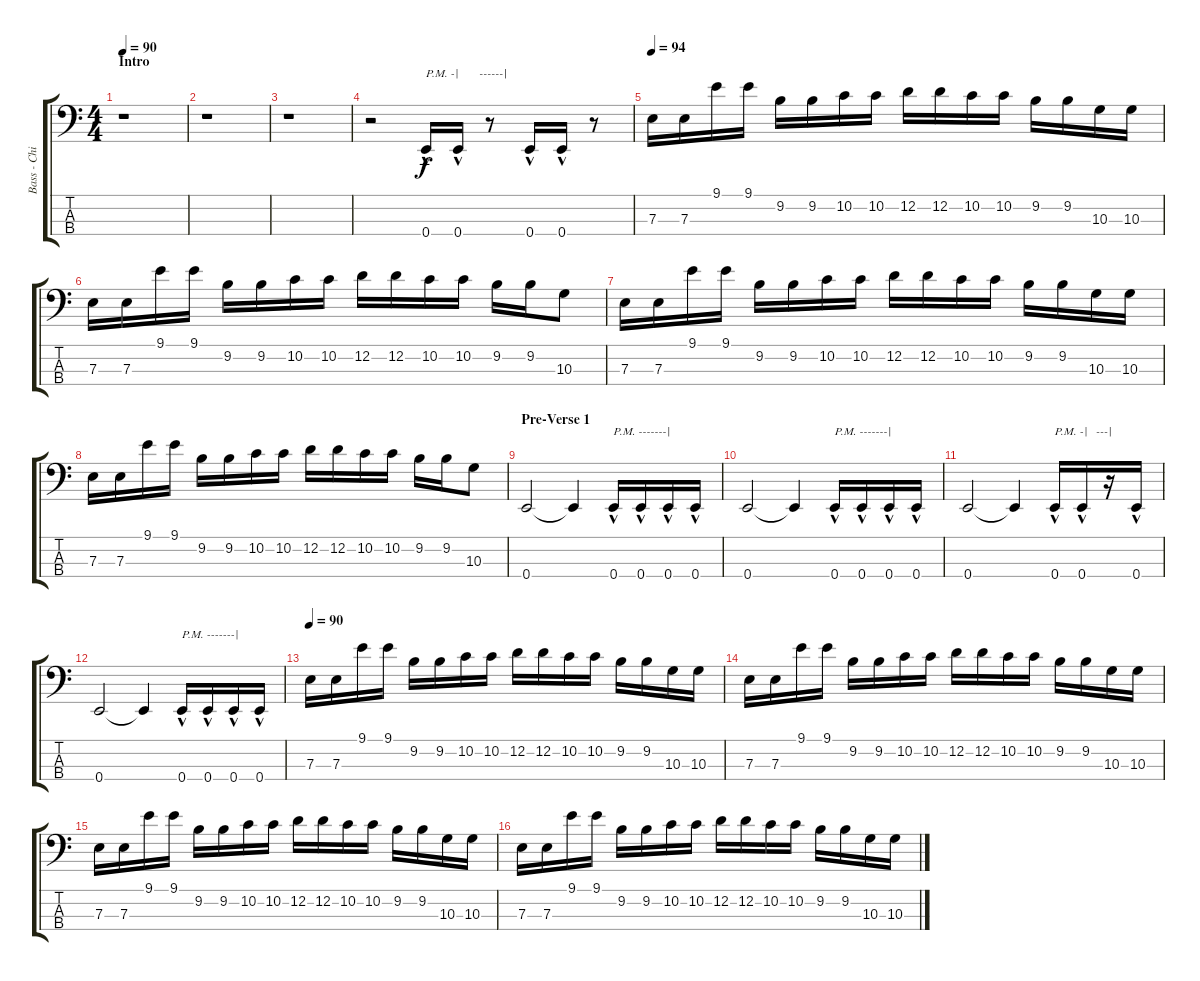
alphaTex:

\track ("Bass - Chi Cheng" "Bass - Chi") {instrument electricbassfinger}
\staff {score tabs}
\tuning (G2 D2 A1 E1) {hide}
\ts (4 4)
\section ("" "Intro")
\tempo 90
\clef f4
\ks c
r.1{dy f instrument electricbassfinger} |
r.1 |
r.1 |
r.2 0.4{hac}.16{txt "P.M. -|       ------|"} 0.4{hac}.16 r.8 0.4{hac}.16 0.4{hac}.16 r.8 |
\tempo 94
7.3.16 7.3.16 9.1.16 9.1.16 9.2.16 9.2.16 10.2.16 10.2.16 12.2.16 12.2.16 10.2.16 10.2.16 9.2.16 9.2.16 10.3.16 10.3.16 |
7.3.16 7.3.16 9.1.16 9.1.16 9.2.16 9.2.16 10.2.16 10.2.16 12.2.16 12.2.16 10.2.16 10.2.16 9.2.16 9.2.16 10.3.8 |
7.3.16 7.3.16 9.1.16 9.1.16 9.2.16 9.2.16 10.2.16 10.2.16 12.2.16 12.2.16 10.2.16 10.2.16 9.2.16 9.2.16 10.3.16 10.3.16 |
7.3.16 7.3.16 9.1.16 9.1.16 9.2.16 9.2.16 10.2.16 10.2.16 12.2.16 12.2.16 10.2.16 10.2.16 9.2.16 9.2.16 10.3.8 |
\section ("" "Pre-Verse 1")
0.4.2 0.4{t}.4 0.4{hac}.16{txt "P.M. -------|"} 0.4{hac}.16 0.4{hac}.16 0.4{hac}.16 |
0.4.2 0.4{t}.4 0.4{hac}.16{txt "P.M. -------|"} 0.4{hac}.16 0.4{hac}.16 0.4{hac}.16 |
0.4.2 0.4{t}.4 0.4{hac}.16{txt "P.M. -|   ---|"} 0.4{hac}.16 r.16 0.4{hac}.16 |
0.4.2 0.4{t}.4 0.4{hac}.16{txt "P.M. -------|"} 0.4{hac}.16 0.4{hac}.16 0.4{hac}.16 |
\tempo 90
7.3.16 7.3.16 9.1.16 9.1.16 9.2.16 9.2.16 10.2.16 10.2.16 12.2.16 12.2.16 10.2.16 10.2.16 9.2.16 9.2.16 10.3.16 10.3.16 |
7.3.16 7.3.16 9.1.16 9.1.16 9.2.16 9.2.16 10.2.16 10.2.16 12.2.16 12.2.16 10.2.16 10.2.16 9.2.16 9.2.16 10.3.16 10.3.16 |
7.3.16 7.3.16 9.1.16 9.1.16 9.2.16 9.2.16 10.2.16 10.2.16 12.2.16 12.2.16 10.2.16 10.2.16 9.2.16 9.2.16 10.3.16 10.3.16 |
7.3.16 7.3.16 9.1.16 9.1.16 9.2.16 9.2.16 10.2.16 10.2.16 12.2.16 12.2.16 10.2.16 10.2.16 9.2.16 9.2.16 10.3.16 10.3.16
